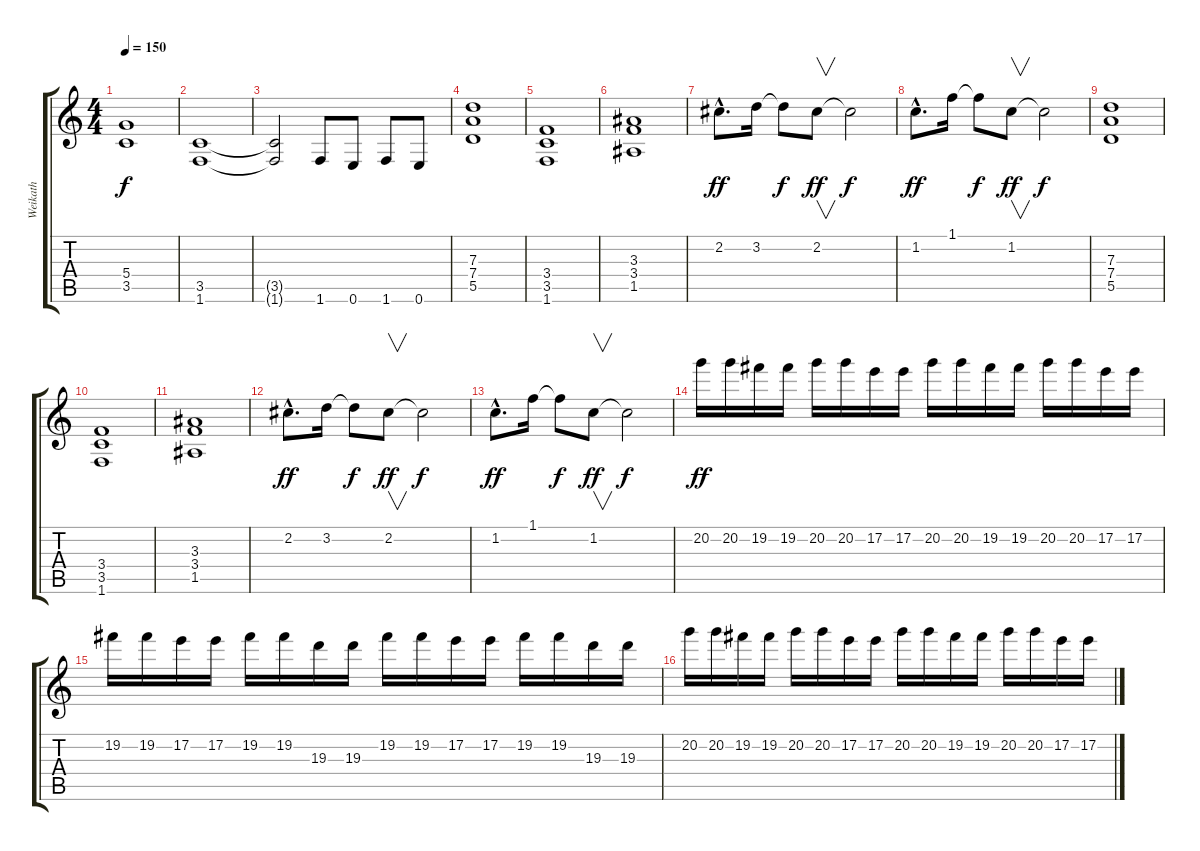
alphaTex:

\track ("Weikath" "Weikath") {instrument overdrivenguitar}
\staff {score tabs}
\tuning (E4 B3 G3 D3 A2 E2) {hide}
\ts (4 4)
\tempo 150
\clef g2
\ks c
(5.4 3.5).1{dy f} |
(3.5 1.6).1 |
(3.5{t} 1.6{t}).2 1.6.8 0.6.8 1.6.8 0.6.8 |
(7.3 7.4 5.5).1 |
(3.4 3.5 1.6).1 |
(3.3 3.4 1.5).1 |
2.2{hac}.8{d dy ff} 3.2.16 3.2{t}.8{dy f} 2.2.8{v dy ff} 2.2{t}.2{dy f} |
1.2{hac}.8{d dy ff} 1.1.16 1.1{t}.8{dy f} 1.2.8{v dy ff} 1.2{t}.2{dy f} |
(7.3 7.4 5.5).1 |
(3.4 3.5 1.6).1 |
(3.3 3.4 1.5).1 |
2.2{hac}.8{d dy ff} 3.2.16 3.2{t}.8{dy f} 2.2.8{v dy ff} 2.2{t}.2{dy f} |
1.2{hac}.8{d dy ff} 1.1.16 1.1{t}.8{dy f} 1.2.8{v dy ff} 1.2{t}.2{dy f} |
20.2.16{dy ff} 20.2.16 19.2.16 19.2.16 20.2.16 20.2.16 17.2.16 17.2.16 20.2.16 20.2.16 19.2.16 19.2.16 20.2.16 20.2.16 17.2.16 17.2.16 |
19.2.16 19.2.16 17.2.16 17.2.16 19.2.16 19.2.16 19.3.16 19.3.16 19.2.16 19.2.16 17.2.16 17.2.16 19.2.16 19.2.16 19.3.16 19.3.16 |
20.2.16 20.2.16 19.2.16 19.2.16 20.2.16 20.2.16 17.2.16 17.2.16 20.2.16 20.2.16 19.2.16 19.2.16 20.2.16 20.2.16 17.2.16 17.2.16
